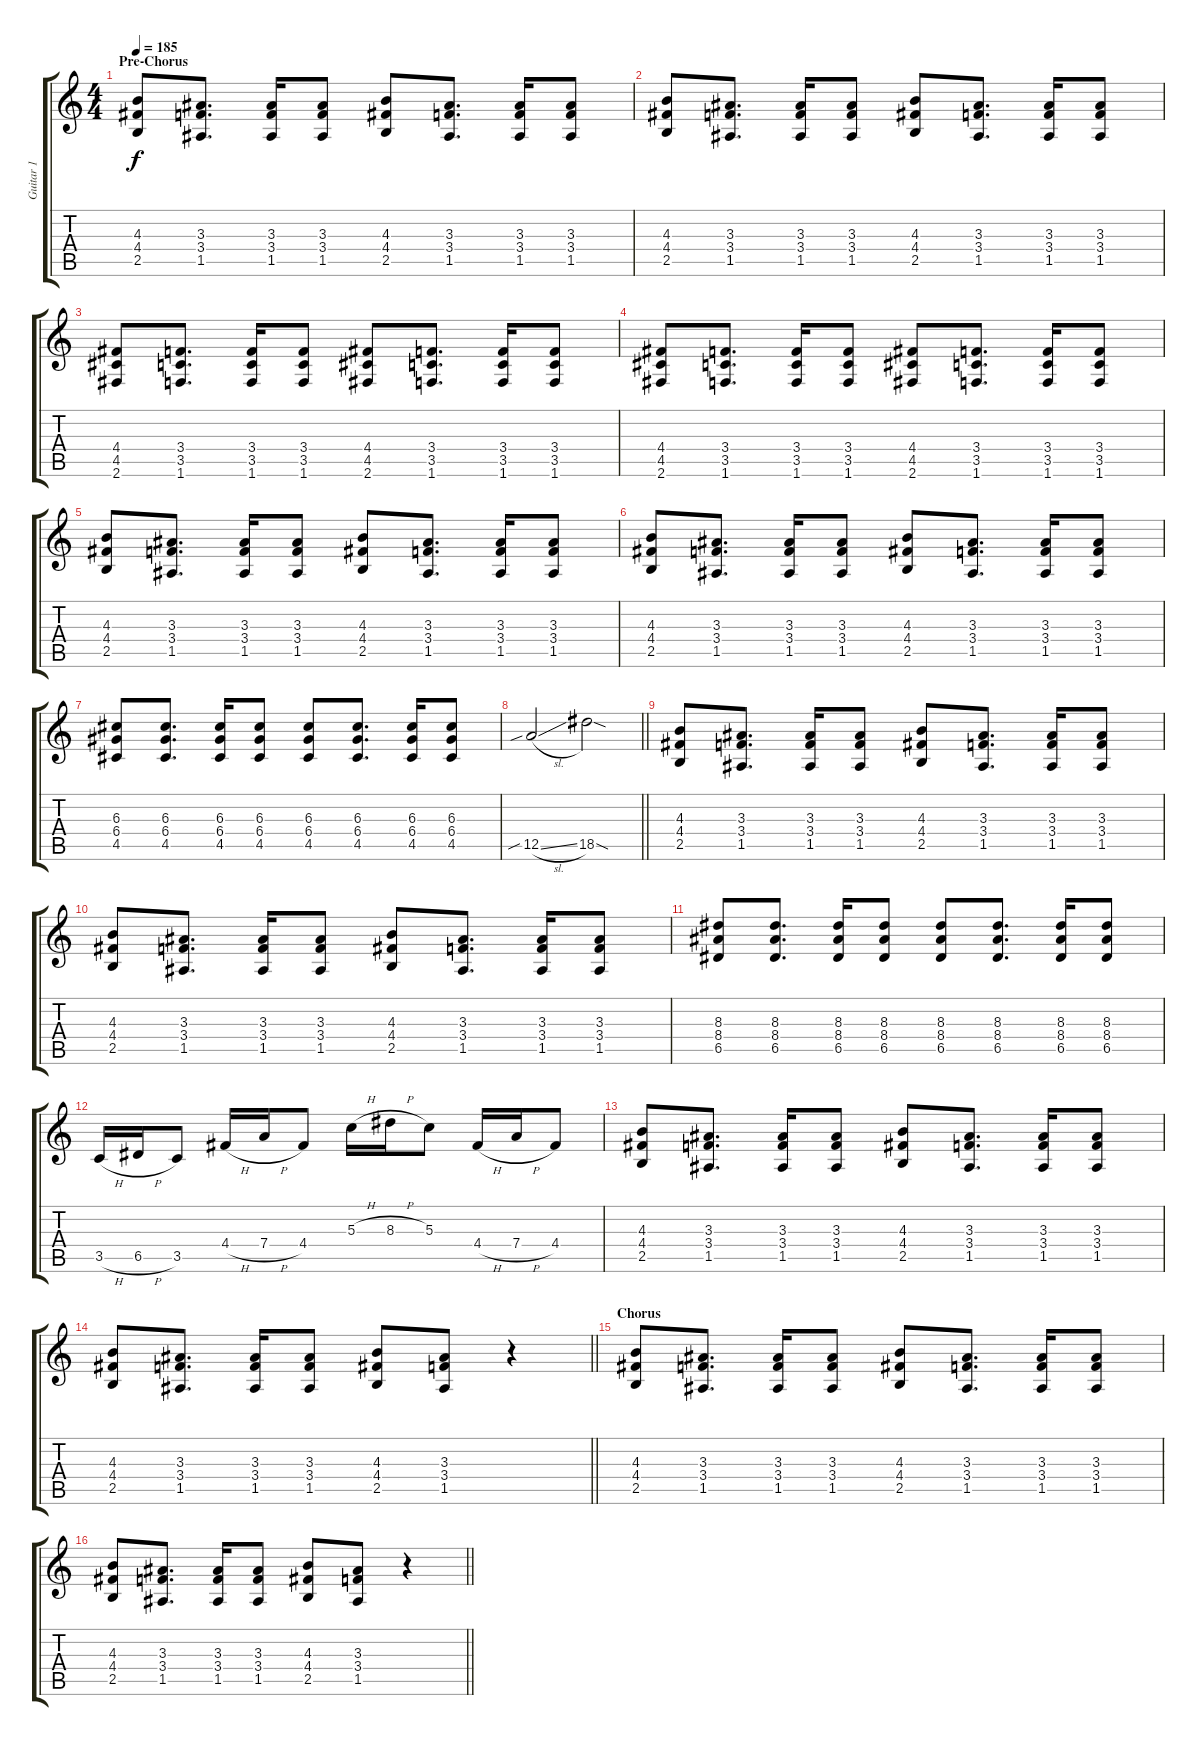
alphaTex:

\track ("Guitar 1" "Guitar 1") {instrument distortionguitar}
\staff {score tabs}
\tuning (E4 B3 G3 D3 A2 E2) {hide}
\ts (4 4)
\section ("" "Pre-Chorus")
\tempo 185
\clef g2
\ks c
(4.3 4.4 2.5).8{lyrics (0 "") lyrics (1 "") lyrics (2 "") lyrics (3 "") lyrics (4 "") dy f} (3.3 3.4 1.5).8{d} (3.3 3.4 1.5).16 (3.3 3.4 1.5).8 (4.3 4.4 2.5).8 (3.3 3.4 1.5).8{d} (3.3 3.4 1.5).16 (3.3 3.4 1.5).8 |
(4.3 4.4 2.5).8 (3.3 3.4 1.5).8{d} (3.3 3.4 1.5).16 (3.3 3.4 1.5).8 (4.3 4.4 2.5).8 (3.3 3.4 1.5).8{d} (3.3 3.4 1.5).16 (3.3 3.4 1.5).8 |
(4.4 4.5 2.6).8 (3.4 3.5 1.6).8{d} (3.4 3.5 1.6).16 (3.4 3.5 1.6).8 (4.4 4.5 2.6).8 (3.4 3.5 1.6).8{d} (3.4 3.5 1.6).16 (3.4 3.5 1.6).8 |
(4.4 4.5 2.6).8 (3.4 3.5 1.6).8{d} (3.4 3.5 1.6).16 (3.4 3.5 1.6).8 (4.4 4.5 2.6).8 (3.4 3.5 1.6).8{d} (3.4 3.5 1.6).16 (3.4 3.5 1.6).8 |
(4.3 4.4 2.5).8 (3.3 3.4 1.5).8{d} (3.3 3.4 1.5).16 (3.3 3.4 1.5).8 (4.3 4.4 2.5).8 (3.3 3.4 1.5).8{d} (3.3 3.4 1.5).16 (3.3 3.4 1.5).8 |
(4.3 4.4 2.5).8 (3.3 3.4 1.5).8{d} (3.3 3.4 1.5).16 (3.3 3.4 1.5).8 (4.3 4.4 2.5).8 (3.3 3.4 1.5).8{d} (3.3 3.4 1.5).16 (3.3 3.4 1.5).8 |
(6.3 6.4 4.5).8 (6.3 6.4 4.5).8{d} (6.3 6.4 4.5).16 (6.3 6.4 4.5).8 (6.3 6.4 4.5).8 (6.3 6.4 4.5).8{d} (6.3 6.4 4.5).16 (6.3 6.4 4.5).8 |
\barLineRight lightlight
12.5{sib sl}.2 18.5{sod}.2 |
(4.3 4.4 2.5).8 (3.3 3.4 1.5).8{d} (3.3 3.4 1.5).16 (3.3 3.4 1.5).8 (4.3 4.4 2.5).8 (3.3 3.4 1.5).8{d} (3.3 3.4 1.5).16 (3.3 3.4 1.5).8 |
(4.3 4.4 2.5).8 (3.3 3.4 1.5).8{d} (3.3 3.4 1.5).16 (3.3 3.4 1.5).8 (4.3 4.4 2.5).8 (3.3 3.4 1.5).8{d} (3.3 3.4 1.5).16 (3.3 3.4 1.5).8 |
(8.3 8.4 6.5).8 (8.3 8.4 6.5).8{d} (8.3 8.4 6.5).16 (8.3 8.4 6.5).8 (8.3 8.4 6.5).8 (8.3 8.4 6.5).8{d} (8.3 8.4 6.5).16 (8.3 8.4 6.5).8 |
3.5{h}.16 6.5{h}.16 3.5.8 4.4{h}.16 7.4{h}.16 4.4.8 5.3{h}.16 8.3{h}.16 5.3.8 4.4{h}.16 7.4{h}.16 4.4.8 |
(4.3 4.4 2.5).8 (3.3 3.4 1.5).8{d} (3.3 3.4 1.5).16 (3.3 3.4 1.5).8 (4.3 4.4 2.5).8 (3.3 3.4 1.5).8{d} (3.3 3.4 1.5).16 (3.3 3.4 1.5).8 |
\barLineRight lightlight
(4.3 4.4 2.5).8 (3.3 3.4 1.5).8{d} (3.3 3.4 1.5).16 (3.3 3.4 1.5).8 (4.3 4.4 2.5).8 (3.3 3.4 1.5).8 r.4 |
\section ("" "Chorus")
(4.3 4.4 2.5).8{lyrics (0 "") lyrics (1 "") lyrics (2 "") lyrics (3 "") lyrics (4 "")} (3.3 3.4 1.5).8{d} (3.3 3.4 1.5).16 (3.3 3.4 1.5).8 (4.3 4.4 2.5).8 (3.3 3.4 1.5).8{d} (3.3 3.4 1.5).16 (3.3 3.4 1.5).8 |
\barLineRight lightlight
(4.3 4.4 2.5).8 (3.3 3.4 1.5).8{d} (3.3 3.4 1.5).16 (3.3 3.4 1.5).8 (4.3 4.4 2.5).8 (3.3 3.4 1.5).8 r.4
